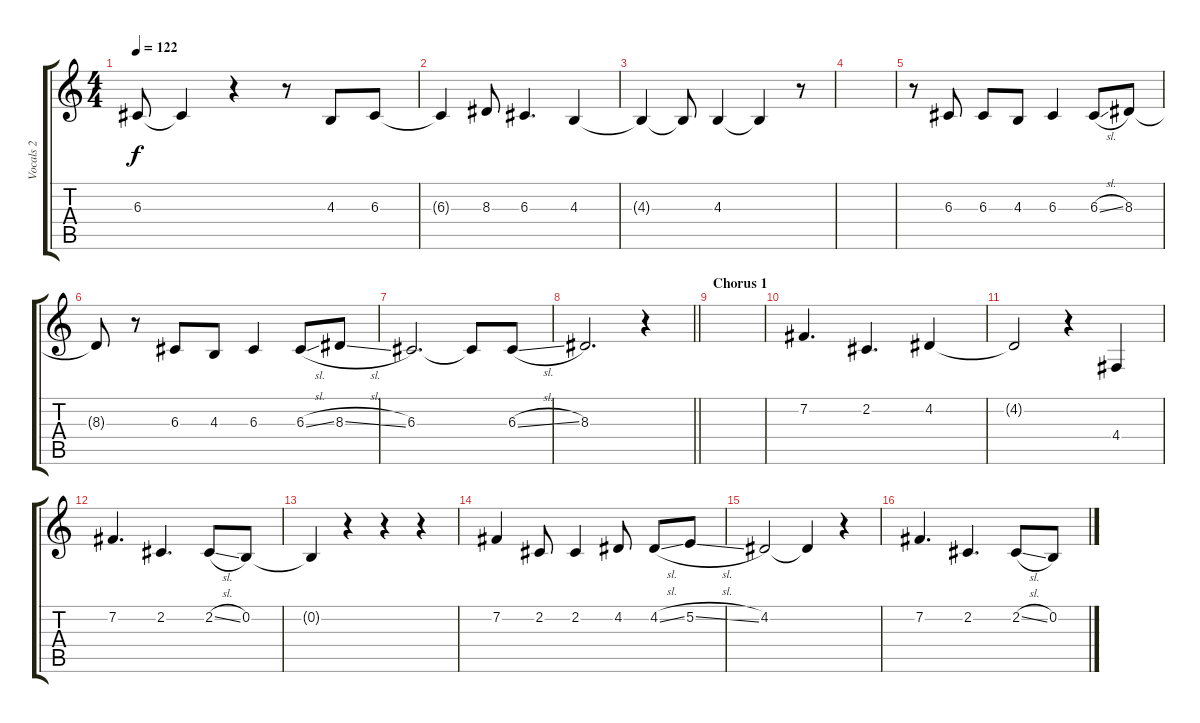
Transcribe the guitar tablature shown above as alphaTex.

\track ("Vocals 2" "Vocals 2") {instrument altosax}
\staff {score tabs}
\tuning (E4 B3 G3 D3 A2 E2) {hide}
\ts (4 4)
\tempo 122
\clef g2
\ks c
6.3{t}.8{dy f} 6.3{t}.4 r.4 r.8 4.3.8 6.3.8 |
6.3{t}.4 8.3.8 6.3.4{d} 4.3.4 |
4.3{t}.4 4.3{t}.8 4.3.4 4.3{t}.4 r.8 |
|
r.8 6.3.8 6.3.8 4.3.8 6.3.4 6.3{sl}.8 8.3.8 |
8.3{t}.8 r.8 6.3.8 4.3.8 6.3.4 6.3{sl}.8 8.3{sl}.8 |
6.3.2{d} 6.3{t}.8 6.3{sl}.8 |
\barLineRight lightlight
8.3.2{d} r.4 |
\section ("" "Chorus 1")
|
7.2.4{d} 2.2.4{d} 4.2.4 |
4.2{t}.2 r.4 4.4.4 |
7.2.4{d} 2.2.4{d} 2.2{sl}.8 0.2.8 |
0.2{t}.4 r.4 r.4 r.4 |
7.2.4 2.2.8 2.2.4 4.2.8 4.2{sl}.8 5.2{sl}.8 |
4.2.2 4.2{t}.4 r.4 |
7.2.4{d} 2.2.4{d} 2.2{sl}.8 0.2.8
